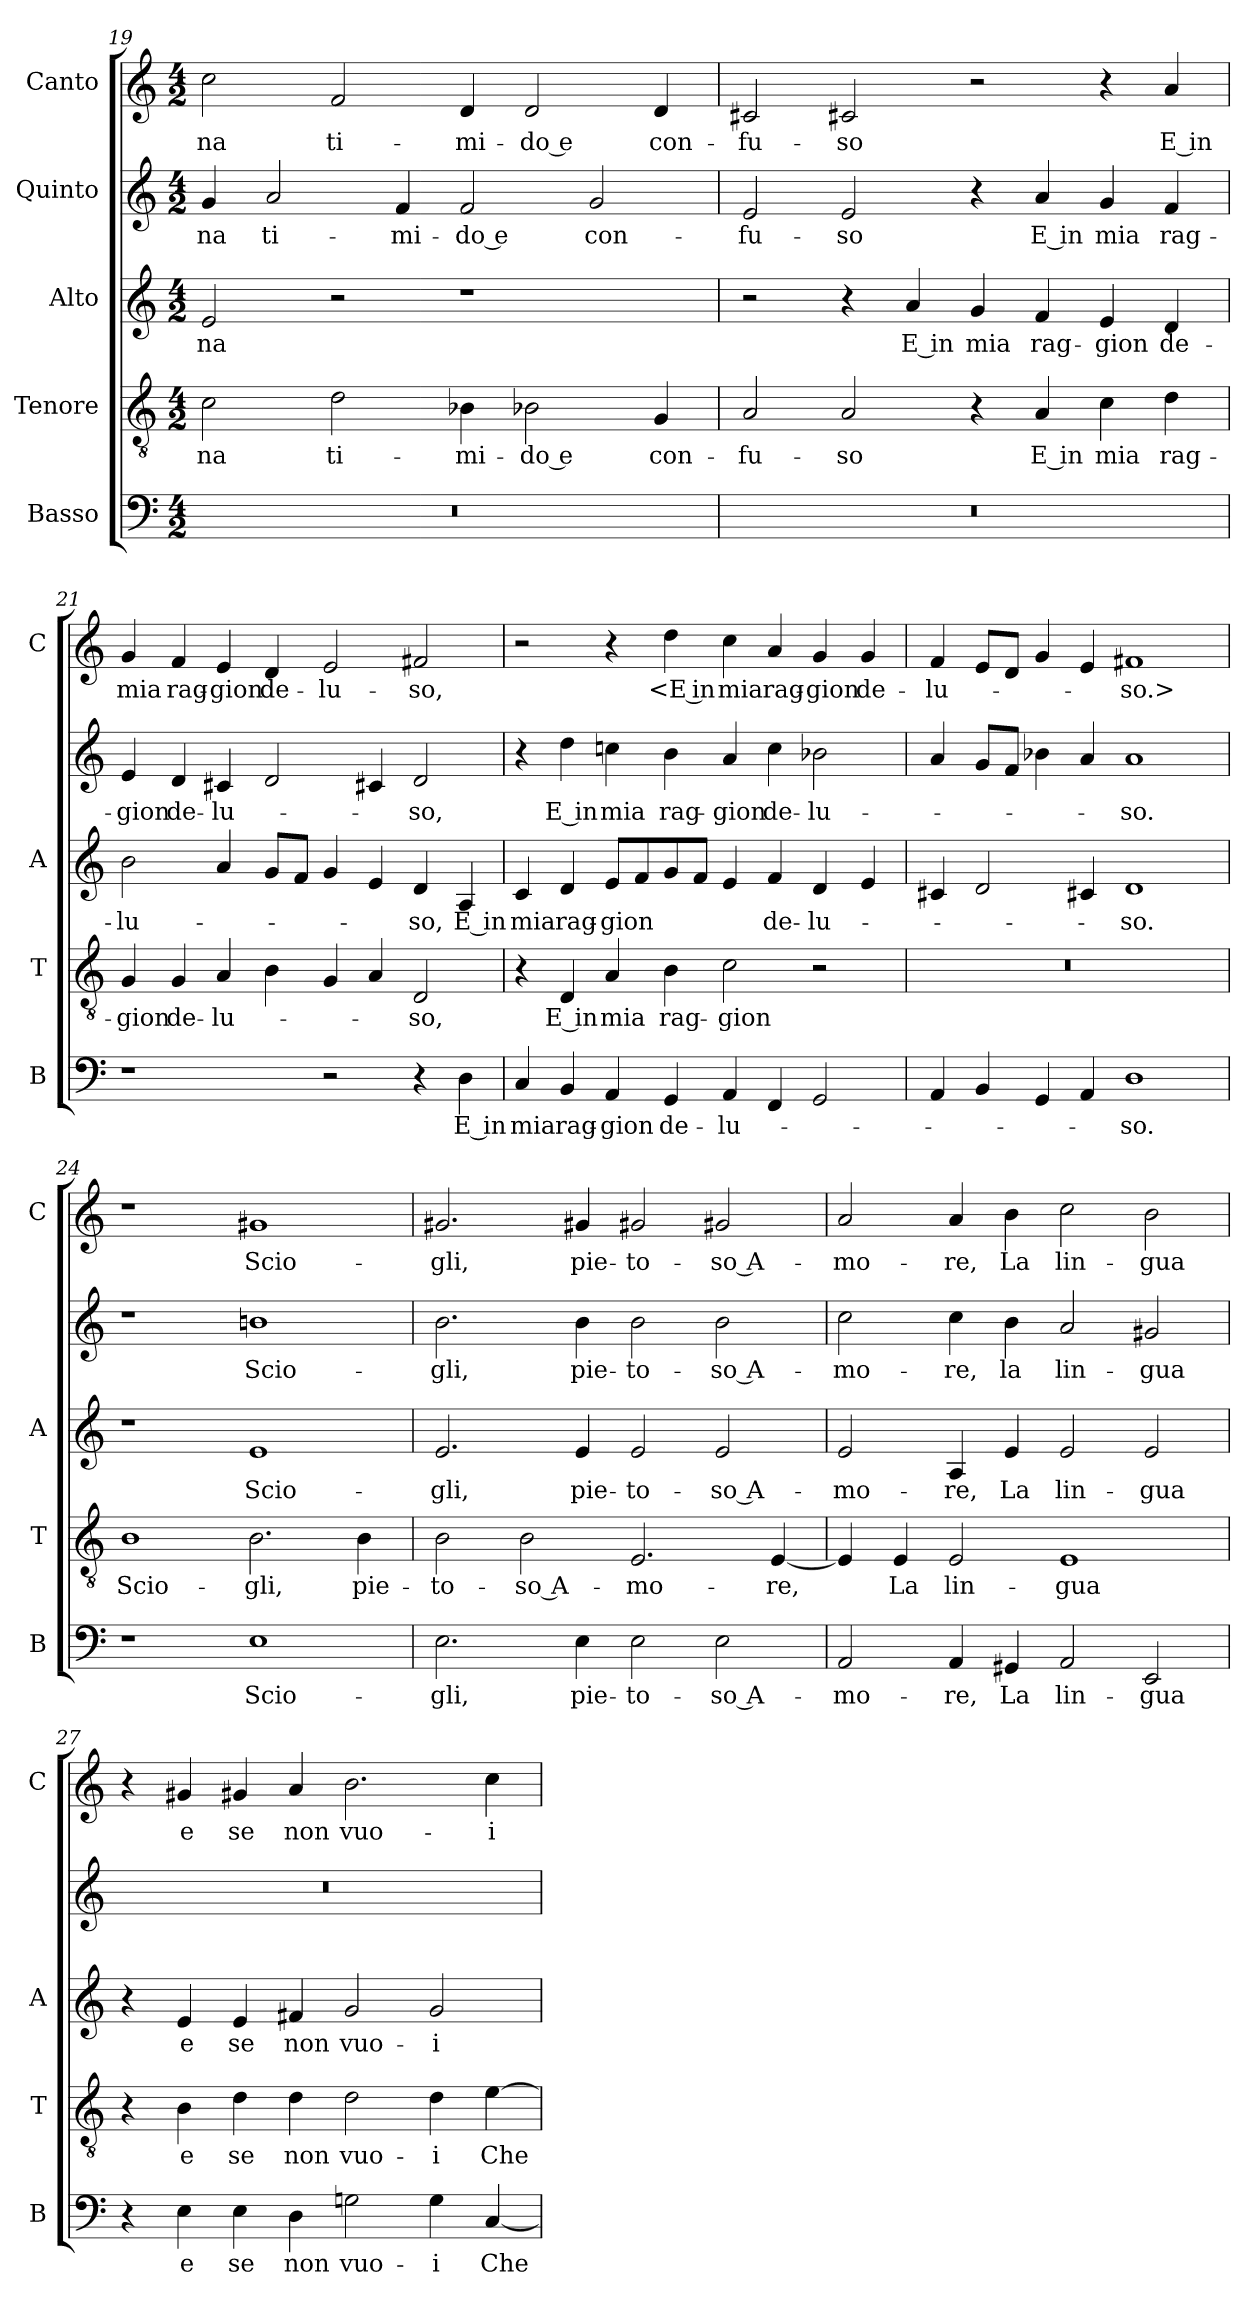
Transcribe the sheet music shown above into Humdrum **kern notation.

**kern	**text	**kern	**text	**kern	**text	**kern	**text	**kern	**text
*part5	*part5	*part4	*part4	*part3	*part3	*part2	*part2	*part1	*part1
*staff5	*staff5	*staff4	*staff4	*staff3	*staff3	*staff2	*staff2	*staff1	*staff1
*I"Basso	*	*I"Tenore	*	*I"Alto	*	*I"Quinto	*	*I"Canto	*
*I'B	*	*I'T	*	*I'A	*	*	*	*I'C	*
*clefF4	*	*clefGv2	*	*clefG2	*	*clefG2	*	*clefG2	*
*k[]	*	*k[]	*	*k[]	*	*k[]	*	*k[]	*
*C:	*	*C:	*	*C:	*	*C:	*	*C:	*
*M4/2	*	*M4/2	*	*M4/2	*	*M4/2	*	*M4/2	*
=19	=19	=19	=19	=19	=19	=19	=19	=19	=19
0r	.	2c	-na	2e	-na	4g	-na	2cc	-na
.	.	.	.	.	.	2a	ti-	.	.
.	.	2d	ti-	2r	.	.	.	2f	ti-
.	.	.	.	.	.	4f	-mi-	.	.
.	.	4B-X	-mi-	1r	.	2f	-do e	4d	-mi-
.	.	2B-X	-do e	.	.	.	.	2d	-do e
.	.	.	.	.	.	2g	con-	.	.
.	.	4G	con-	.	.	.	.	4d	con-
=20	=20	=20	=20	=20	=20	=20	=20	=20	=20
0r	.	2A	-fu-	2r	.	2e	-fu-	2c#X	-fu-
.	.	2A	-so	4r	.	2e	-so	2c#X	-so
.	.	.	.	4a	E in	.	.	.	.
.	.	4r	.	4g	mia	4r	.	2r	.
.	.	4A	E in	4f	rag-	4a	E in	.	.
.	.	4c	mia	4e	-gion	4g	mia	4r	.
.	.	4d	rag-	4d	de-	4f	rag-	4a	E in
=21	=21	=21	=21	=21	=21	=21	=21	=21	=21
1r	.	4G	-gion	2b	-lu-	4e	-gion	4g	mia
.	.	4G	de-	.	.	4d	de-	4f	rag-
.	.	4A	-lu-	4a	.	4c#X	-lu-	4e	-gion
.	.	4B	.	8gL	.	2d	.	4d	de-
.	.	.	.	8fJ	.	.	.	.	.
2r	.	4G	.	4g	.	.	.	2e	-lu-
.	.	4A	.	4e	.	4c#X	.	.	.
4r	.	2D	-so,	4d	-so,	2d	-so,	2f#X	-so,
4D	E in	.	.	4A	E in	.	.	.	.
=22	=22	=22	=22	=22	=22	=22	=22	=22	=22
4C	mia	4r	.	4c	mia	4r	.	2r	.
4BB	rag-	4D	E in	4d	rag-	4dd	E in	.	.
4AA	-gion	4A	mia	8eL	-gion	4ccn	mia	4r	.
.	.	.	.	8f	.	.	.	.	.
4GG	de-	4B	rag-	8g	.	4b	rag-	4dd	<E in
.	.	.	.	8fJ	.	.	.	.	.
4AA	-lu-	2c	-gion	4e	.	4a	-gion	4cc	mia
4FF	.	.	.	4f	de-	4cc	de-	4a	rag-
2GG	.	2r	.	4d	-lu-	2b-X	-lu-	4g	-gion
.	.	.	.	4e	.	.	.	4g	de-
=23	=23	=23	=23	=23	=23	=23	=23	=23	=23
4AA	.	0r	.	4c#X	.	4a	.	4f	-lu-
4BB	.	.	.	2d	.	8gL	.	8eL	.
.	.	.	.	.	.	8fJ	.	8dJ	.
4GG	.	.	.	.	.	4b-X	.	4g	.
4AA	.	.	.	4c#X	.	4a	.	4e	.
1D	-so.	.	.	1d	-so.	1a	-so.	1f#X	-so.>
=24	=24	=24	=24	=24	=24	=24	=24	=24	=24
1r	.	1B	Scio-	1r	.	1r	.	1r	.
1E	Scio-	2.B	-gli,	1e	Scio-	1bn	Scio-	1g#X	Scio-
.	.	4B	pie-	.	.	.	.	.	.
=25	=25	=25	=25	=25	=25	=25	=25	=25	=25
2.E	-gli,	2B	-to-	2.e	-gli,	2.b	-gli,	2.g#X	-gli,
.	.	2B	-so A-	.	.	.	.	.	.
4E	pie-	.	.	4e	pie-	4b	pie-	4g#X	pie-
2E	-to-	2.E	-mo-	2e	-to-	2b	-to-	2g#X	-to-
2E	-so A-	.	.	2e	-so A-	2b	-so A-	2g#X	-so A-
.	.	[4E	-re,	.	.	.	.	.	.
=26	=26	=26	=26	=26	=26	=26	=26	=26	=26
2AA	-mo-	4E]	.	2e	-mo-	2cc	-mo-	2a	-mo-
.	.	4E	La	.	.	.	.	.	.
4AA	-re,	2E	lin-	4A	-re,	4cc	-re,	4a	-re,
4GG#X	La	.	.	4e	La	4b	la	4b	La
2AA	lin-	1E	-gua	2e	lin-	2a	lin-	2cc	lin-
2EE	-gua	.	.	2e	-gua	2g#X	-gua	2b	-gua
=27	=27	=27	=27	=27	=27	=27	=27	=27	=27
4r	.	4r	.	4r	.	0r	.	4r	.
4E	e	4B	e	4e	e	.	.	4g#X	e
4E	se	4d	se	4e	se	.	.	4g#X	se
4D	non	4d	non	4f#X	non	.	.	4a	non
2Gn	vuo-	2d	vuo-	2g	vuo-	.	.	2.b	vuo-
4G	-i	4d	-i	2g	-i	.	.	.	.
[4C	Che	[4e	Che	.	.	.	.	4cc	-i
=	=	=	=	=	=	=	=	=	=
*-	*-	*-	*-	*-	*-	*-	*-	*-	*-
